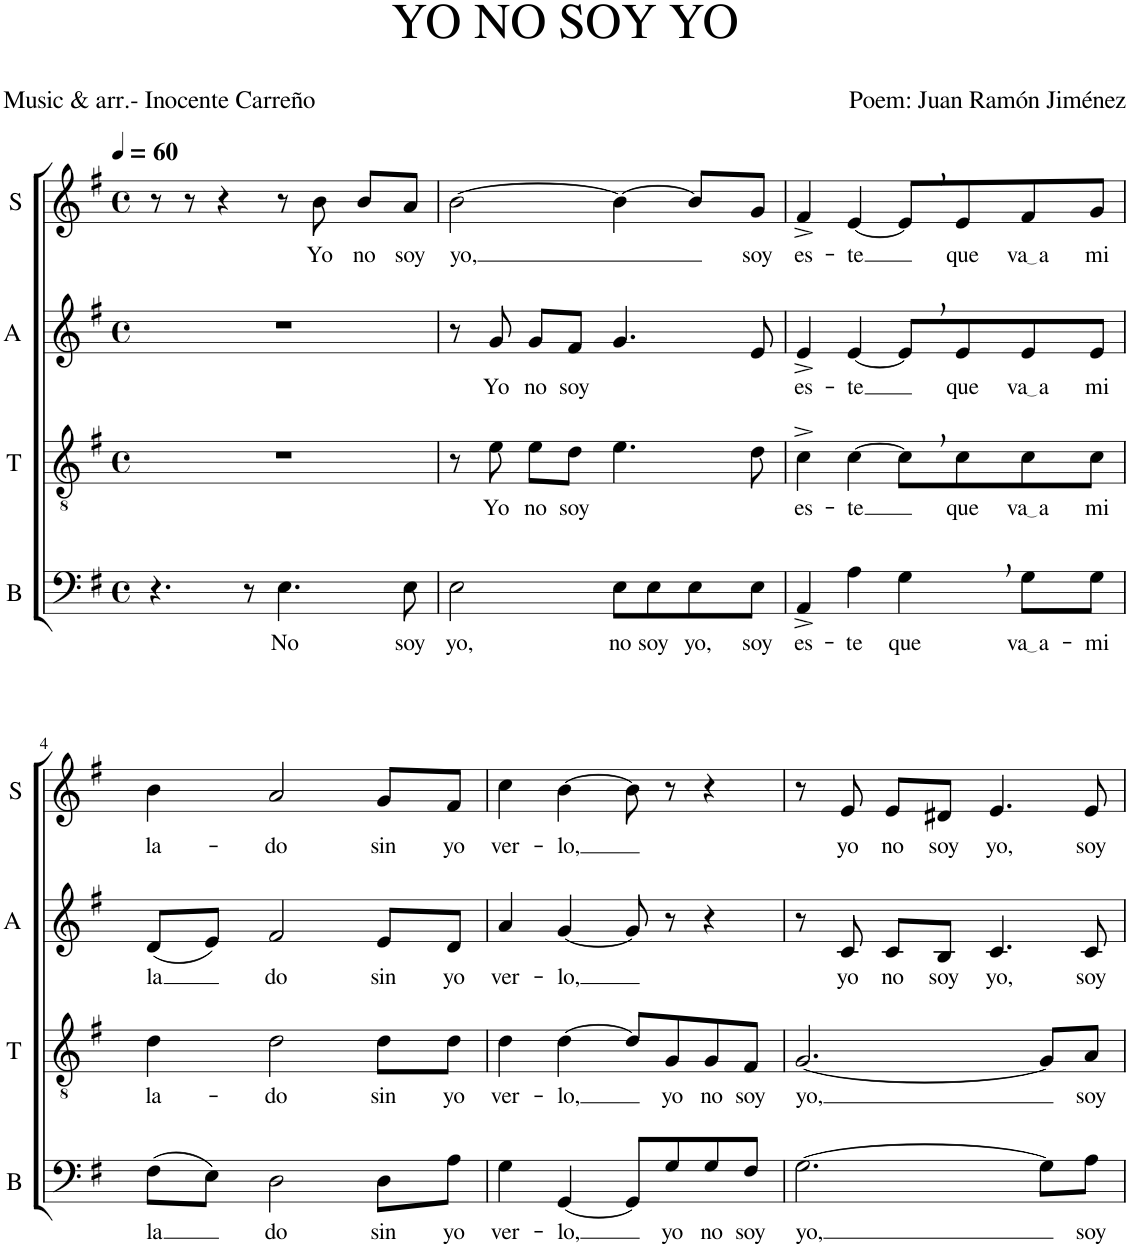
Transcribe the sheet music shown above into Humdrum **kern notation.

**kern	**text	**kern	**text	**kern	**text	**kern	**text
*part4	*part4	*part3	*part3	*part2	*part2	*part1	*part1
*staff4	*staff4	*staff3	*staff3	*staff2	*staff2	*staff1	*staff1
*I"B	*	*I"T	*	*I"A	*	*I"S	*
*I'B	*	*I'T	*	*I'A	*	*I'S	*
*clefF4	*	*clefGv2	*	*clefG2	*	*clefG2	*
*Trd7c12	*	*	*	*	*	*	*
*k[f#]	*	*k[f#]	*	*k[f#]	*	*k[f#]	*
*M4/4	*	*M4/4	*	*M4/4	*	*M4/4	*
*met(c)	*	*met(c)	*	*met(c)	*	*met(c)	*
*MM60	*	*MM60	*	*MM60	*	*MM60	*
=1	=1	=1	=1	=1	=1	=1	=1
4.r	.	1r	.	1r	.	8r	.
.	.	.	.	.	.	8r	.
.	.	.	.	.	.	4r	.
8r	.	.	.	.	.	.	.
!	!LO:LY:b	!	!	!	!	!	!
4.E\	No	.	.	.	.	8r	.
!	!	!	!	!	!	!	!LO:LY:b
.	.	.	.	.	.	8b\	Yo
!	!	!	!	!	!	!	!LO:LY:b
.	.	.	.	.	.	8b/L	no
!	!LO:LY:b	!	!	!	!	!	!LO:LY:b
8E\	soy	.	.	.	.	8a/J	soy
=2	=2	=2	=2	=2	=2	=2	=2
!	!LO:LY:b	!	!	!	!	!	!LO:LY:b
2E\	yo,	8r	.	8r	.	[2b\	yo,
!	!	!	!LO:LY:b	!	!LO:LY:b	!	!
.	.	8e\	Yo	8g/	Yo	.	.
!	!	!	!LO:LY:b	!	!LO:LY:b	!	!
.	.	8e\L	no	8g/L	no	.	.
!	!	!	!LO:LY:b	!	!LO:LY:b	!	!
.	.	8d\J	soy	8f#/J	soy	.	.
!	!LO:LY:b	!	!	!	!	!	!
8E\L	no	4.e\	.	4.g/	.	4b\_	.
!	!LO:LY:b	!	!	!	!	!	!
8E\	soy	.	.	.	.	.	.
!	!LO:LY:b	!	!	!	!	!	!
8E\	yo,	.	.	.	.	8b/L]	.
!	!LO:LY:b	!	!	!	!	!	!LO:LY:b
8E\J	soy	8d\	.	8e/	.	8g/J	soy
=3	=3	=3	=3	=3	=3	=3	=3
!	!LO:LY:b	!	!LO:LY:b	!	!LO:LY:b	!	!LO:LY:b
4AA^/	es-	4c^\	es-	4e^/	es-	4f#^/	es-
!	!LO:LY:b	!	!LO:LY:b	!	!LO:LY:b	!	!LO:LY:b
4A\	-te	[4c\	-te	[4e/	-te	[4e/	-te
!	!LO:LY:b	!	!	!	!	!	!
4G,\	que	8c,\L]	.	8e,/L]	.	8e,/L]	.
!	!	!	!LO:LY:b	!	!LO:LY:b	!	!LO:LY:b
.	.	8c\	que	8e/	que	8e/	que
!	!LO:LY:b	!	!LO:LY:b	!	!LO:LY:b	!	!LO:LY:b
8G\L	va a	8c\	va a	8e/	va a	8f#/	va a
!	!LO:LY:b	!	!LO:LY:b	!	!LO:LY:b	!	!LO:LY:b
8G\J	-mi	8c\J	mi	8e/J	mi	8g/J	mi
!!LO:LB:g=z
=4	=4	=4	=4	=4	=4	=4	=4
!	!LO:LY:b	!	!LO:LY:b	!	!LO:LY:b	!	!LO:LY:b
(8F#\L	la	4d\	la-	(8d/L	-la	4b\	la-
8E\J)	.	.	.	8e/J)	.	.	.
!	!LO:LY:b	!	!LO:LY:b	!	!LO:LY:b	!	!LO:LY:b
2D\	do	2d\	-do	2f#/	do	2a/	-do
!	!LO:LY:b	!	!LO:LY:b	!	!LO:LY:b	!	!LO:LY:b
8D\L	sin	8d\L	sin	8e/L	sin	8g/L	sin
!	!LO:LY:b	!	!LO:LY:b	!	!LO:LY:b	!	!LO:LY:b
8A\J	yo	8d\J	yo	8d/J	yo	8f#/J	yo
=5	=5	=5	=5	=5	=5	=5	=5
!	!LO:LY:b	!	!LO:LY:b	!	!LO:LY:b	!	!LO:LY:b
4G\	ver-	4d\	ver-	4a/	ver-	4cc\	ver-
!	!LO:LY:b	!	!LO:LY:b	!	!LO:LY:b	!	!LO:LY:b
[4GG/	-lo,	[4d\	-lo,	[4g/	-lo,	[4b\	-lo,
8GG/L]	.	8d/L]	.	8g/]	.	8b\]	.
!	!LO:LY:b	!	!LO:LY:b	!	!	!	!
8G/	yo	8G/	yo	8r	.	8r	.
!	!LO:LY:b	!	!LO:LY:b	!	!	!	!
8G/	no	8G/	no	4r	.	4r	.
!	!LO:LY:b	!	!LO:LY:b	!	!	!	!
8F#/J	soy	8F#/J	soy	.	.	.	.
=6	=6	=6	=6	=6	=6	=6	=6
!	!LO:LY:b	!	!LO:LY:b	!	!	!	!
[2.G\	yo,	[2.G/	yo,	8r	.	8r	.
!	!	!	!	!	!LO:LY:b	!	!LO:LY:b
.	.	.	.	8c/	yo	8e/	yo
!	!	!	!	!	!LO:LY:b	!	!LO:LY:b
.	.	.	.	8c/L	no	8e/L	no
!	!	!	!	!	!LO:LY:b	!	!LO:LY:b
.	.	.	.	8B/J	soy	8d#X/J	soy
!	!	!	!	!	!LO:LY:b	!	!LO:LY:b
.	.	.	.	4.c/	yo,	4.e/	yo,
8G\L]	.	8G/L]	.	.	.	.	.
!	!LO:LY:b	!	!LO:LY:b	!	!LO:LY:b	!	!LO:LY:b
8A\J	soy	8A/J	soy	8c/	soy	8e/	soy
=	=	=	=	=	=	=	=
*-	*-	*-	*-	*-	*-	*-	*-
